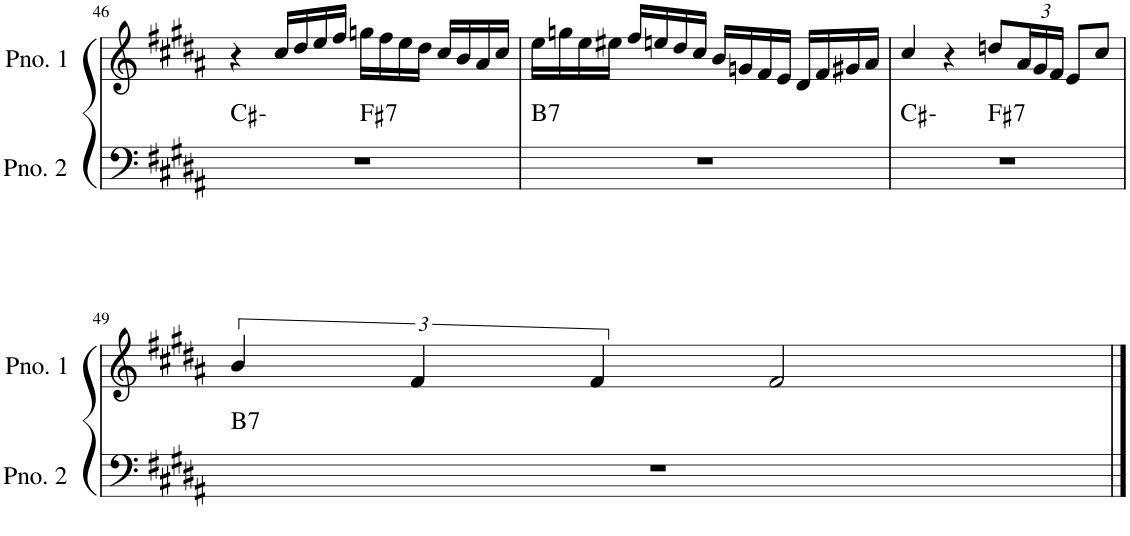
**kern	**harte	**kern
*part2	*part2	*part1
*staff2	*	*staff1
*I"ピアノ 2	*	*I"ピアノ 1
!!LO:PB:g=z
*clefF4	*	*clefG2
*k[f#c#g#d#a#]	*	*k[f#c#g#d#a#]
*M4/4	*	*M4/4
=46	=46	=46
*^	*	*
1r	2ryy	C#:min	4r
.	.	.	16cc#/LL
.	.	.	16dd#/
.	.	.	16ee/
.	.	.	16ff#/JJ
!	!	!LO:H:kt=7	!
.	2ryy	F#:7	16ggn\LL
.	.	.	16ff#\
.	.	.	16ee\
.	.	.	16dd#\JJ
.	.	.	16cc#/LL
.	.	.	16b/
.	.	.	16a#/
.	.	.	16cc#/JJ
=47	=47	=47	=47
!	!	!LO:H:kt=7	!
*v	*v	*	*
1r	B:7	16ee\LL
.	.	16ggn\
.	.	16ee\
.	.	16ee#X\JJ
.	.	16ff#/LL
.	.	16een/
.	.	16dd#/
.	.	16cc#/JJ
.	.	16b/LL
.	.	16gn/
.	.	16f#/
.	.	16e/JJ
.	.	16d#/LL
.	.	16f#/
.	.	16g#X/
.	.	16a#/JJ
=48	=48	=48
*^	*	*
1r	2ryy	C#:min	4cc#/
.	.	.	4r
!	!	!LO:H:kt=7	!
.	2ryy	F#:7	8ddn/L
*	*	*	*Xbrackettup
.	.	.	24a#/L
.	.	.	24g#/
.	.	.	24f#/JJ
.	.	.	8e/L
.	.	.	8cc#/J
*v	*v	*	*
!!LO:LB:g=z
=49	=49	=49
*	*	*brackettup
*^	*	*
!	!	!LO:H:kt=7	!
*v	*v	*	*
1r	B:7	6b/
.	.	6f#/
.	.	6f#/
.	.	2f#/
==	==	==
*-	*-	*-
